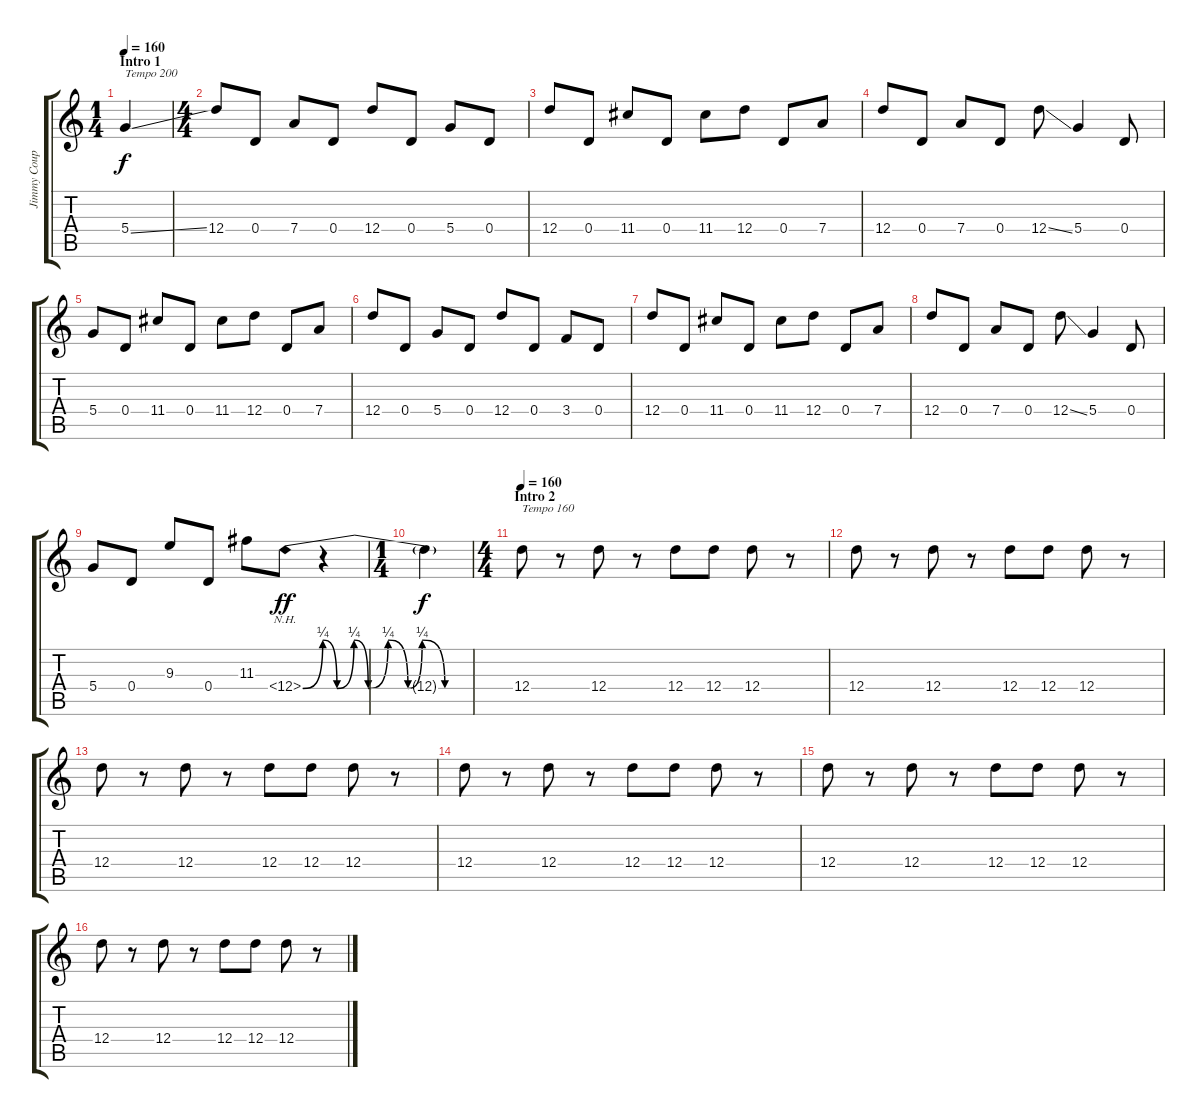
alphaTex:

\track ("Jimmy Coup." "Jimmy Coup") {instrument distortionguitar}
\staff {score tabs}
\tuning (E4 B3 G3 D3 A2 D2) {hide}
\ts (1 4)
\section ("" "Intro 1")
\tempo 160
\tempo 200
\tempo 160
\clef g2
\ks c
5.4{ss}.4{txt "Tempo 200" dy f volume 12 instrument distortionguitar} |
\ts (4 4)
12.4.8 0.4.8 7.4.8 0.4.8 12.4.8 0.4.8 5.4.8 0.4.8 |
12.4.8 0.4.8 11.4.8 0.4.8 11.4.8 12.4.8 0.4.8 7.4.8 |
12.4.8 0.4.8 7.4.8 0.4.8 12.4{ss}.8 5.4.4 0.4.8 |
5.4.8 0.4.8 11.4.8 0.4.8 11.4.8 12.4.8 0.4.8 7.4.8 |
12.4.8 0.4.8 5.4.8 0.4.8 12.4.8 0.4.8 3.4.8 0.4.8 |
12.4.8 0.4.8 11.4.8 0.4.8 11.4.8 12.4.8 0.4.8 7.4.8 |
12.4.8 0.4.8 7.4.8 0.4.8 12.4{ss}.8 5.4.4 0.4.8 |
5.4.8 0.4.8 9.3.8 0.4.8 11.3.8 12.4{be (custom 0 0 7 1 12 0 18 1 23 0 30 1 37 0 42 1 50 0 60 0) nh}.8{dy ff} r.4 |
\ts (1 4)
12.4{t}.4{dy f} |
\ts (4 4)
\section ("" "Intro 2")
\tempo 160
12.4.8{txt "Tempo 160"} r.8 12.4.8 r.8 12.4.8 12.4.8 12.4.8 r.8 |
12.4.8 r.8 12.4.8 r.8 12.4.8 12.4.8 12.4.8 r.8 |
12.4.8{volume 12 balance 0} r.8 12.4.8 r.8 12.4.8 12.4.8 12.4.8 r.8 |
12.4.8 r.8 12.4.8 r.8 12.4.8 12.4.8 12.4.8 r.8 |
12.4.8 r.8 12.4.8 r.8 12.4.8 12.4.8 12.4.8 r.8 |
12.4.8 r.8 12.4.8 r.8 12.4.8 12.4.8 12.4.8 r.8
